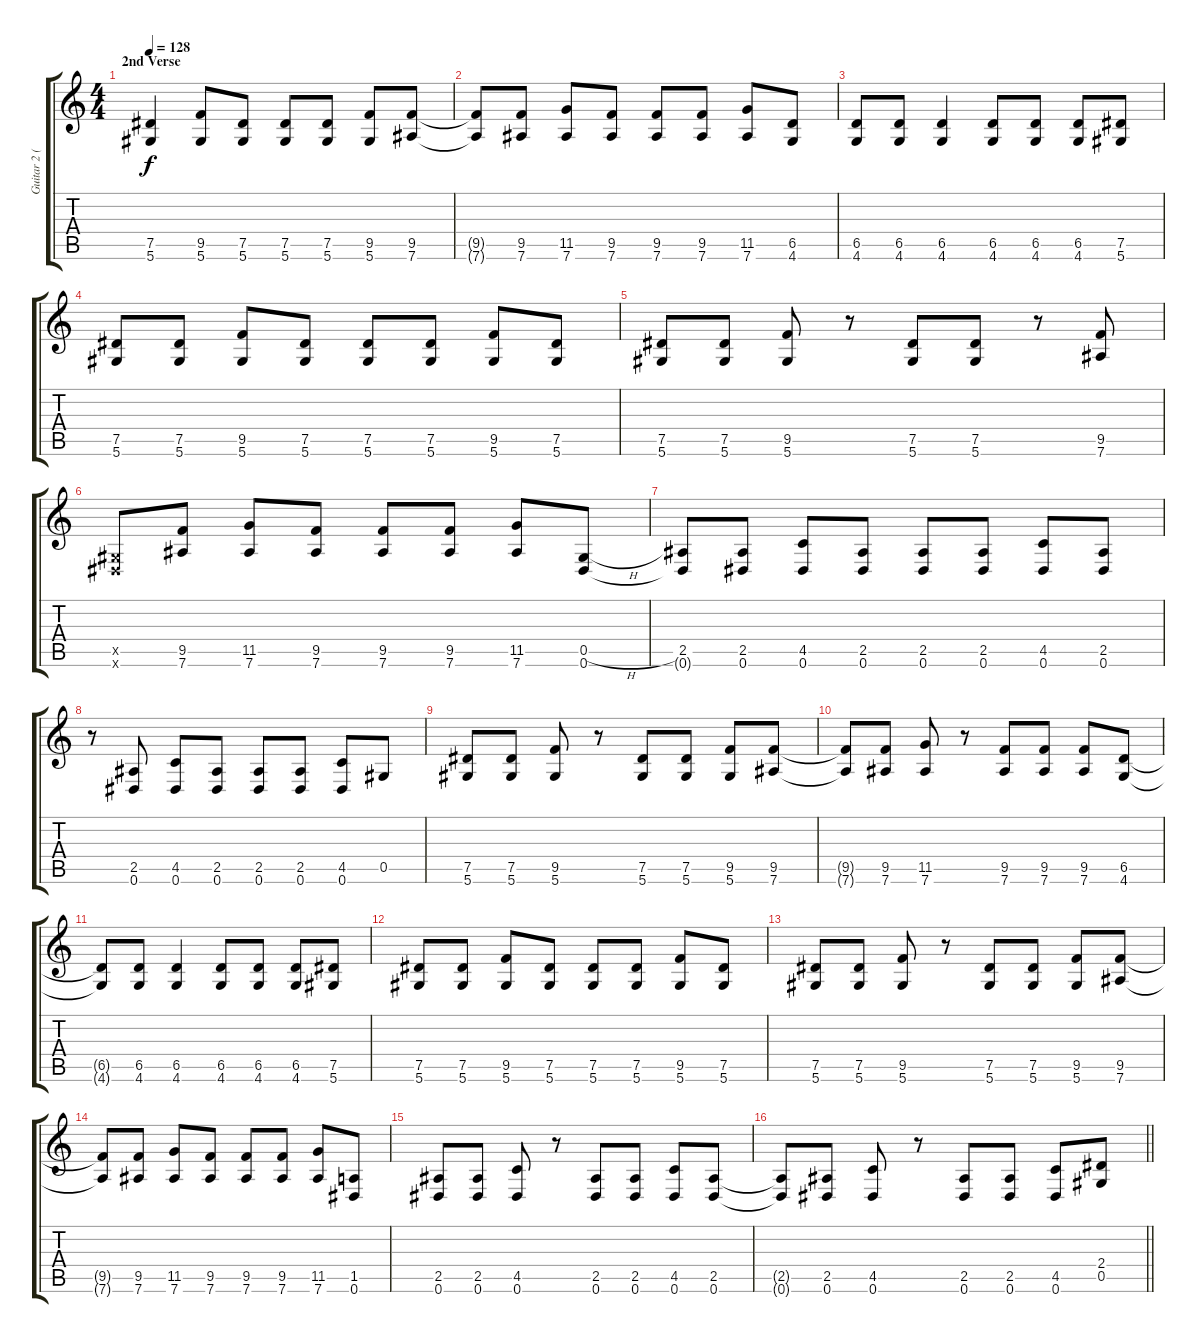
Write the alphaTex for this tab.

\track ("Guitar 2 (Izzy Stradlin')" "Guitar 2 (") {instrument distortionguitar}
\staff {score tabs}
\tuning (Eb4 Bb3 Gb3 Db3 Ab2 Eb2) {hide}
\ts (4 4)
\section ("" "2nd Verse")
\tempo 128
\clef g2
\ks c
(7.5 5.6).4{dy f} (9.5 5.6).8 (7.5 5.6).8 (7.5 5.6).8 (7.5 5.6).8 (9.5 5.6).8 (9.5 7.6).8 |
(9.5{t} 7.6{t}).8 (9.5 7.6).8 (11.5 7.6).8 (9.5 7.6).8 (9.5 7.6).8 (9.5 7.6).8 (11.5 7.6).8 (6.5 4.6).8 |
(6.5 4.6).8 (6.5 4.6).8 (6.5 4.6).4 (6.5 4.6).8 (6.5 4.6).8 (6.5 4.6).8 (7.5 5.6).8 |
(7.5 5.6).8 (7.5 5.6).8 (9.5 5.6).8 (7.5 5.6).8 (7.5 5.6).8 (7.5 5.6).8 (9.5 5.6).8 (7.5 5.6).8 |
(7.5 5.6).8 (7.5 5.6).8 (9.5 5.6).8 r.8 (7.5 5.6).8 (7.5 5.6).8 r.8 (9.5 7.6).8 |
(0.5{x} 0.6{x}).8 (9.5 7.6).8 (11.5 7.6).8 (9.5 7.6).8 (9.5 7.6).8 (9.5 7.6).8 (11.5 7.6).8 (0.5{h} 0.6).8 |
(2.5 0.6{t}).8 (2.5 0.6).8 (4.5 0.6).8 (2.5 0.6).8 (2.5 0.6).8 (2.5 0.6).8 (4.5 0.6).8 (2.5 0.6).8 |
r.8 (2.5 0.6).8 (4.5 0.6).8 (2.5 0.6).8 (2.5 0.6).8 (2.5 0.6).8 (4.5 0.6).8 0.5.8 |
(7.5 5.6).8 (7.5 5.6).8 (9.5 5.6).8 r.8 (7.5 5.6).8 (7.5 5.6).8 (9.5 5.6).8 (9.5 7.6).8 |
(9.5{t} 7.6{t}).8 (9.5 7.6).8 (11.5 7.6).8 r.8 (9.5 7.6).8 (9.5 7.6).8 (9.5 7.6).8 (6.5 4.6).8 |
(6.5{t} 4.6{t}).8 (6.5 4.6).8 (6.5 4.6).4 (6.5 4.6).8 (6.5 4.6).8 (6.5 4.6).8 (7.5 5.6).8 |
(7.5 5.6).8 (7.5 5.6).8 (9.5 5.6).8 (7.5 5.6).8 (7.5 5.6).8 (7.5 5.6).8 (9.5 5.6).8 (7.5 5.6).8 |
(7.5 5.6).8 (7.5 5.6).8 (9.5 5.6).8 r.8 (7.5 5.6).8 (7.5 5.6).8 (9.5 5.6).8 (9.5 7.6).8 |
(9.5{t} 7.6{t}).8 (9.5 7.6).8 (11.5 7.6).8 (9.5 7.6).8 (9.5 7.6).8 (9.5 7.6).8 (11.5 7.6).8 (1.5 0.6).8 |
(2.5 0.6).8 (2.5 0.6).8 (4.5 0.6).8 r.8 (2.5 0.6).8 (2.5 0.6).8 (4.5 0.6).8 (2.5 0.6).8 |
\barLineRight lightlight
(2.5{t} 0.6{t}).8 (2.5 0.6).8 (4.5 0.6).8 r.8 (2.5 0.6).8 (2.5 0.6).8 (4.5 0.6).8 (2.4 0.5).8
